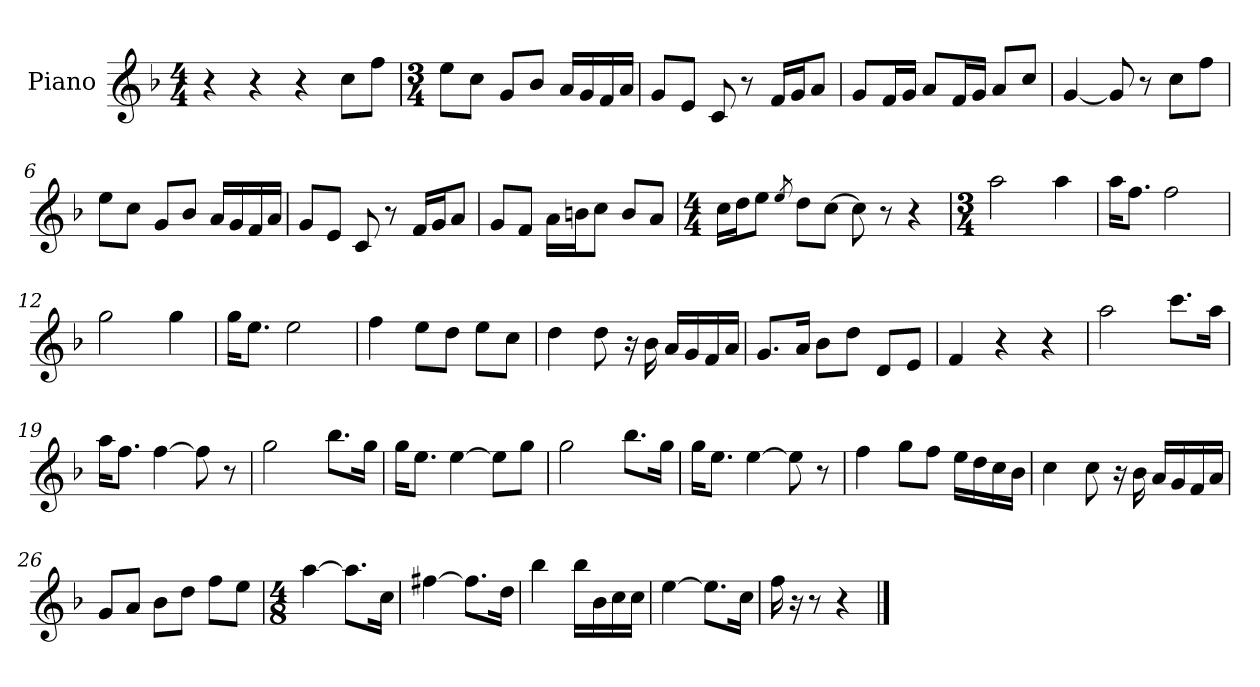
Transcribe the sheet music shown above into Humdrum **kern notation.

**kern
*part1
*staff1
*I"Piano
*I'Pno.
*clefG2
*k[b-]
*M4/4
=1
4r
4r
4r
8cc\L
8ff\J
=2
*M3/4
8ee\L
8cc\J
8g/L
8b-/J
16a/LL
16g/
16f/
16a/JJ
=3
8g/L
8e/J
8c/
8r
16f/LL
16g/J
8a/J
=4
8g/L
16f/L
16g/JJ
8a/L
16f/L
16g/JJ
8a/L
8cc/J
=5
[4g/
8g/]
8r
8cc\L
8ff\J
=6
8ee\L
8cc\J
8g/L
8b-/J
16a/LL
16g/
16f/
16a/JJ
!!LO:LB:g=z
=7
8g/L
8e/J
8c/
8r
16f/LL
16g/J
8a/J
=8
8g/L
8f/J
16a\LL
16bn\J
8cc\J
8b/L
8a/J
=9
*M4/4
16cc\LL
16dd\J
8ee\J
8qee/
8dd\L
[8cc\J
8cc\]
8r
4r
=10
*M3/4
2aa\
4aa\
=11
16aa\KL
8.ff\J
2ff\
=12
2gg\
4gg\
=13
16gg\KL
8.ee\J
2ee\
!!LO:LB:g=z
=14
4ff\
8ee\L
8dd\J
8ee\L
8cc\J
=15
4dd\
8dd\
16r
16b-\
16a/LL
16g/
16f/
16a/JJ
=16
8.g/L
16a/Jk
8b-\L
8dd\J
8d/L
8e/J
=17
4f/
4r
4r
=18
2aa\
8.ccc\L
16aa\Jk
=19
16aa\KL
8.ff\J
[4ff\
8ff\]
8r
=20
2gg\
8.bb-\L
16gg\Jk
=21
16gg\KL
8.ee\J
[4ee\
8ee\L]
8gg\J
!!LO:LB:g=z
=22
2gg\
8.bb-\L
16gg\Jk
=23
16gg\KL
8.ee\J
[4ee\
8ee\]
8r
=24
4ff\
8gg\L
8ff\J
16ee\LL
16dd\
16cc\
16b-\JJ
=25
4cc\
8cc\
16r
16b-\
16a/LL
16g/
16f/
16a/JJ
=26
8g/L
8a/J
8b-\L
8dd\J
8ff\L
8ee\J
=27
*M4/8
[4aa\
8.aa\L]
16cc\Jk
=28
[4ff#X\
8.ff#\L]
16dd\Jk
!!LO:LB:g=z
=29
4bb-\
16bb-\LL
16b-\
16cc\
16cc\JJ
=30
[4ee\
8.ee\L]
16cc\Jk
=31
16ff\
16r
8r
4r
==
*-
